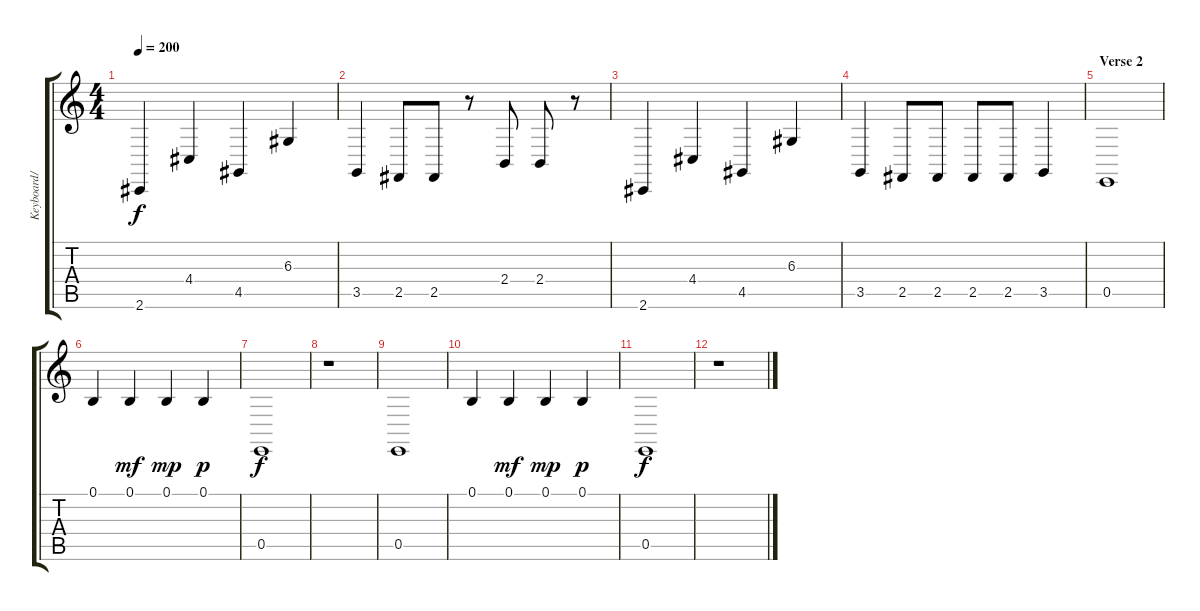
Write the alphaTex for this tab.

\track ("Keyboard/ Effects" "Keyboard/ ") {instrument fx5brightness}
\staff {score tabs}
\tuning (B3 Gb3 D3 A2 E2 B1) {hide}
\ts (4 4)
\tempo 200
\clef g2
\ks c
2.6.4{dy f} 4.4.4 4.5.4 6.3.4 |
3.5.4 2.5.8 2.5.8 r.8 2.4.8 2.4.8 r.8 |
2.6.4 4.4.4 4.5.4 6.3.4 |
3.5.4 2.5.8 2.5.8 2.5.8 2.5.8 3.5.4 |
\section ("" "Verse 2")
0.5.1{volume 11 instrument gunshot} |
0.1.4 0.1.4{dy mf} 0.1.4{dy mp} 0.1.4{dy p} |
0.5.1{dy f} |
r.1 |
0.5.1 |
0.1.4 0.1.4{dy mf} 0.1.4{dy mp} 0.1.4{dy p} |
0.5.1{dy f} |
r.1
